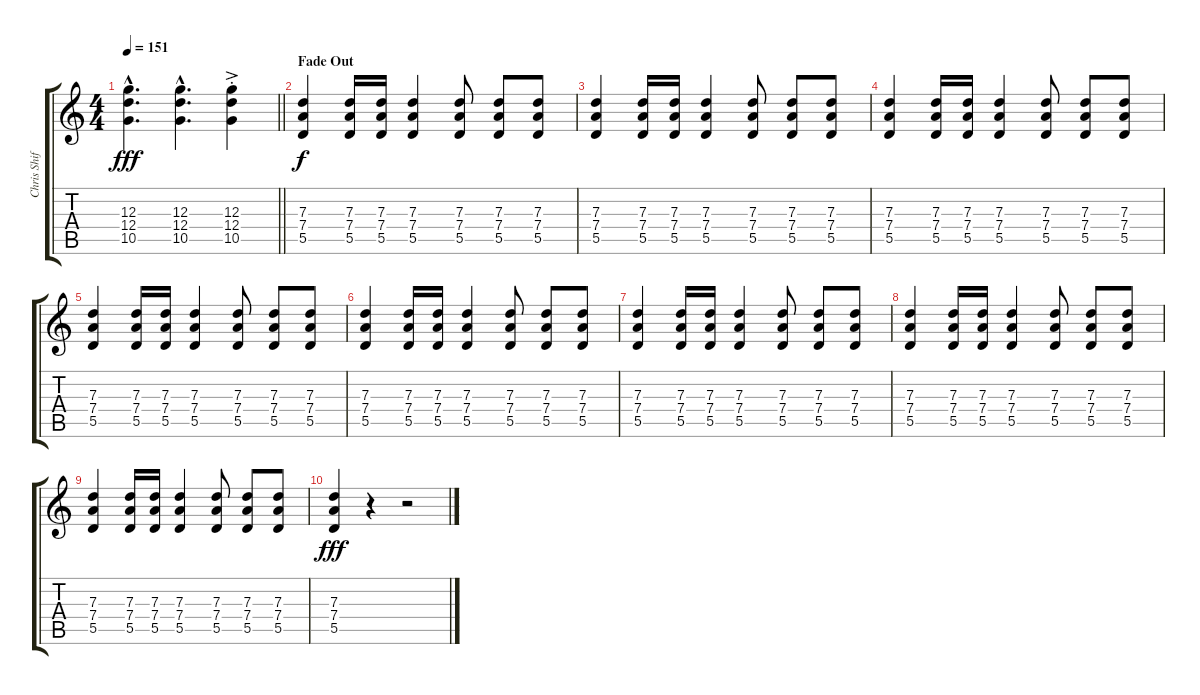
\track ("Chris Shiflett" "Chris Shif") {instrument overdrivenguitar}
\staff {score tabs}
\tuning (E4 B3 G3 D3 A2 E2) {hide}
\ts (4 4)
\tempo 151
\clef g2
\barLineRight lightlight
\ks c
(12.3{hac} 12.4{hac} 10.5{hac}).4{d dy fff} (12.3{hac} 12.4{hac} 10.5{hac}).4{d} (12.3{ac st} 12.4{ac st} 10.5{ac}).4 |
\section ("" "Fade Out")
(7.3 7.4 5.5).4{dy f} (7.3 7.4 5.5).16 (7.3 7.4 5.5).16 (7.3 7.4 5.5).4 (7.3 7.4 5.5).8 (7.3 7.4 5.5).8 (7.3 7.4 5.5).8 |
(7.3 7.4 5.5).4 (7.3 7.4 5.5).16 (7.3 7.4 5.5).16 (7.3 7.4 5.5).4 (7.3 7.4 5.5).8 (7.3 7.4 5.5).8 (7.3 7.4 5.5).8 |
(7.3 7.4 5.5).4 (7.3 7.4 5.5).16 (7.3 7.4 5.5).16 (7.3 7.4 5.5).4 (7.3 7.4 5.5).8 (7.3 7.4 5.5).8 (7.3 7.4 5.5).8 |
(7.3 7.4 5.5).4 (7.3 7.4 5.5).16 (7.3 7.4 5.5).16 (7.3 7.4 5.5).4 (7.3 7.4 5.5).8 (7.3 7.4 5.5).8 (7.3 7.4 5.5).8 |
(7.3 7.4 5.5).4 (7.3 7.4 5.5).16 (7.3 7.4 5.5).16 (7.3 7.4 5.5).4 (7.3 7.4 5.5).8 (7.3 7.4 5.5).8 (7.3 7.4 5.5).8 |
(7.3 7.4 5.5).4 (7.3 7.4 5.5).16 (7.3 7.4 5.5).16 (7.3 7.4 5.5).4 (7.3 7.4 5.5).8 (7.3 7.4 5.5).8 (7.3 7.4 5.5).8 |
(7.3 7.4 5.5).4 (7.3 7.4 5.5).16 (7.3 7.4 5.5).16 (7.3 7.4 5.5).4 (7.3 7.4 5.5).8 (7.3 7.4 5.5).8 (7.3 7.4 5.5).8 |
(7.3 7.4 5.5).4 (7.3 7.4 5.5).16 (7.3 7.4 5.5).16 (7.3 7.4 5.5).4 (7.3 7.4 5.5).8 (7.3 7.4 5.5).8 (7.3 7.4 5.5).8 |
(7.3 7.4 5.5).4{dy fff} r.4 r.2
